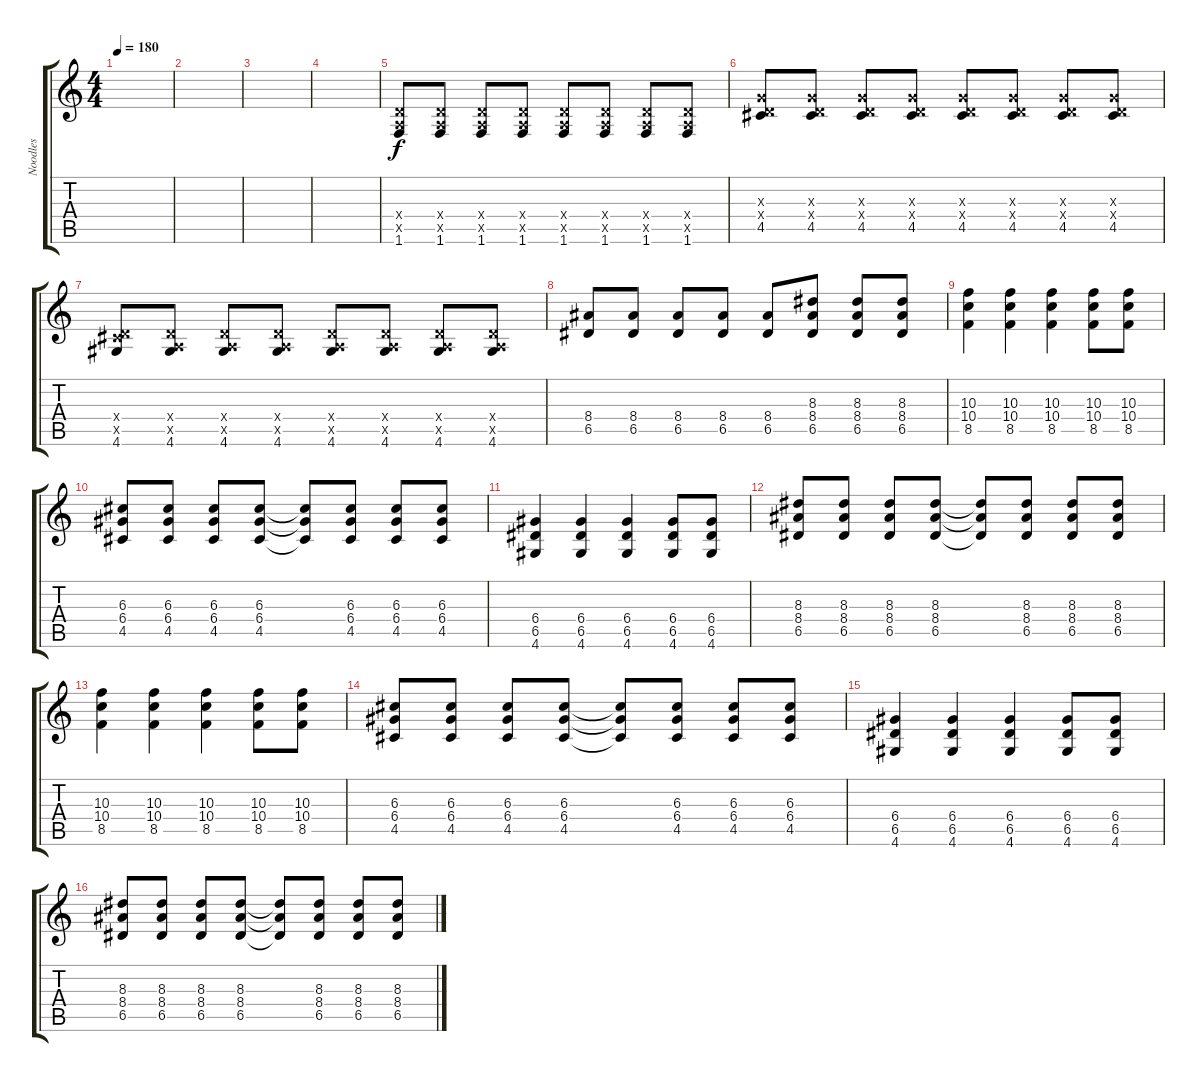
\track ("Noodles" "Noodles") {instrument distortionguitar}
\staff {score tabs}
\tuning (E4 B3 G3 D3 A2 E2) {hide}
\ts (4 4)
\tempo 180
\clef g2
\ks c
|
|
|
|
(0.4{x} 0.5{x} 1.6).8{volume 13} (0.4{x} 0.5{x} 1.6).8 (0.4{x} 0.5{x} 1.6).8 (0.4{x} 0.5{x} 1.6).8 (0.4{x} 0.5{x} 1.6).8 (0.4{x} 0.5{x} 1.6).8 (0.4{x} 0.5{x} 1.6).8 (0.4{x} 0.5{x} 1.6).8 |
(0.3{x} 0.4{x} 4.5).8 (0.3{x} 0.4{x} 4.5).8 (0.3{x} 0.4{x} 4.5).8 (0.3{x} 0.4{x} 4.5).8 (0.3{x} 0.4{x} 4.5).8 (0.3{x} 0.4{x} 4.5).8 (0.3{x} 0.4{x} 4.5).8 (0.3{x} 0.4{x} 4.5).8 |
(0.4{x} 4.5{x} 4.6).8 (0.4{x} 0.5{x} 4.6).8 (0.4{x} 0.5{x} 4.6).8 (0.4{x} 0.5{x} 4.6).8 (0.4{x} 0.5{x} 4.6).8 (0.4{x} 0.5{x} 4.6).8 (0.4{x} 0.5{x} 4.6).8 (0.4{x} 0.5{x} 4.6).8 |
(8.4 6.5).8 (8.4 6.5).8 (8.4 6.5).8 (8.4 6.5).8 (8.4 6.5).8 (8.3 8.4 6.5).8 (8.3 8.4 6.5).8 (8.3 8.4 6.5).8 |
(10.3 10.4 8.5).4 (10.3 10.4 8.5).4 (10.3 10.4 8.5).4 (10.3 10.4 8.5).8 (10.3 10.4 8.5).8 |
(6.3 6.4 4.5).8 (6.3 6.4 4.5).8 (6.3 6.4 4.5).8 (6.3 6.4 4.5).8 (6.3{t} 6.4{t} 4.5{t}).8 (6.3 6.4 4.5).8 (6.3 6.4 4.5).8 (6.3 6.4 4.5).8 |
(6.4 6.5 4.6).4 (6.4 6.5 4.6).4 (6.4 6.5 4.6).4 (6.4 6.5 4.6).8 (6.4 6.5 4.6).8 |
(8.3 8.4 6.5).8 (8.3 8.4 6.5).8 (8.3 8.4 6.5).8 (8.3 8.4 6.5).8 (8.3{t} 8.4{t} 6.5{t}).8 (8.3 8.4 6.5).8 (8.3 8.4 6.5).8 (8.3 8.4 6.5).8 |
(10.3 10.4 8.5).4 (10.3 10.4 8.5).4 (10.3 10.4 8.5).4 (10.3 10.4 8.5).8 (10.3 10.4 8.5).8 |
(6.3 6.4 4.5).8 (6.3 6.4 4.5).8 (6.3 6.4 4.5).8 (6.3 6.4 4.5).8 (6.3{t} 6.4{t} 4.5{t}).8 (6.3 6.4 4.5).8 (6.3 6.4 4.5).8 (6.3 6.4 4.5).8 |
(6.4 6.5 4.6).4 (6.4 6.5 4.6).4 (6.4 6.5 4.6).4 (6.4 6.5 4.6).8 (6.4 6.5 4.6).8 |
(8.3 8.4 6.5).8 (8.3 8.4 6.5).8 (8.3 8.4 6.5).8 (8.3 8.4 6.5).8 (8.3{t} 8.4{t} 6.5{t}).8 (8.3 8.4 6.5).8 (8.3 8.4 6.5).8 (8.3 8.4 6.5).8
